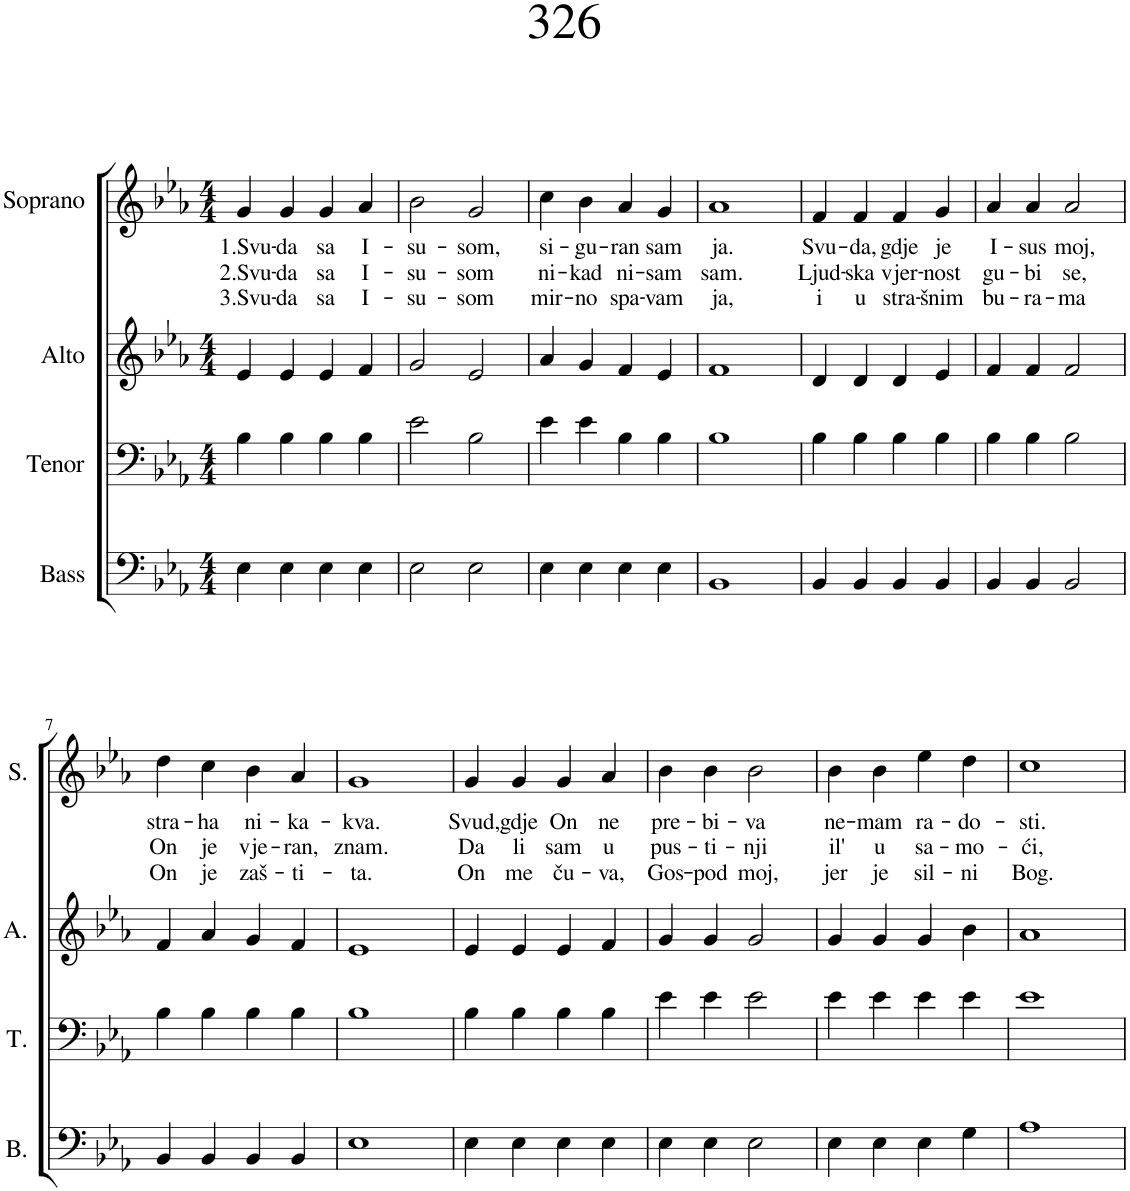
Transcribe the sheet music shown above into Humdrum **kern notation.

**kern	**kern	**kern	**kern	**text	**text	**text
*part4	*part3	*part2	*part1	*part1	*part1	*part1
*staff4	*staff3	*staff2	*staff1	*staff1	*staff1	*staff1
*I"Bass	*I"Tenor	*I"Alto	*I"Soprano	*	*	*
*I'B.	*I'T.	*I'A.	*I'S.	*	*	*
*clefF4	*clefF4	*clefG2	*clefG2	*	*	*
*k[b-e-a-]	*k[b-e-a-]	*k[b-e-a-]	*k[b-e-a-]	*	*	*
*M4/4	*M4/4	*M4/4	*M4/4	*	*	*
=1	=1	=1	=1	=1	=1	=1
!	!	!	!	!LO:LY:b	!LO:LY:b	!LO:LY:b
4E-\	4B-\	4e-/	4g/	1.Svu-	2.Svu-	3.Svu-
!	!	!	!	!LO:LY:b	!LO:LY:b	!LO:LY:b
4E-\	4B-\	4e-/	4g/	-da	-da	-da
!	!	!	!	!LO:LY:b	!LO:LY:b	!LO:LY:b
4E-\	4B-\	4e-/	4g/	sa	sa	sa
!	!	!	!	!LO:LY:b	!LO:LY:b	!LO:LY:b
4E-\	4B-\	4f/	4a-/	I-	I-	I-
=2	=2	=2	=2	=2	=2	=2
!	!	!	!	!LO:LY:b	!LO:LY:b	!LO:LY:b
2E-\	2e-\	2g/	2b-\	-su-	-su-	-su-
!	!	!	!	!LO:LY:b	!LO:LY:b	!LO:LY:b
2E-\	2B-\	2e-/	2g/	-som,	-som	-som
=3	=3	=3	=3	=3	=3	=3
!	!	!	!	!LO:LY:b	!LO:LY:b	!LO:LY:b
4E-\	4e-\	4a-/	4cc\	si-	ni-	mir-
!	!	!	!	!LO:LY:b	!LO:LY:b	!LO:LY:b
4E-\	4e-\	4g/	4b-\	-gu-	-kad	-no
!	!	!	!	!LO:LY:b	!LO:LY:b	!LO:LY:b
4E-\	4B-\	4f/	4a-/	-ran	ni-	spa-
!	!	!	!	!LO:LY:b	!LO:LY:b	!LO:LY:b
4E-\	4B-\	4e-/	4g/	sam	-sam	-vam
=4	=4	=4	=4	=4	=4	=4
!	!	!	!	!LO:LY:b	!LO:LY:b	!LO:LY:b
1BB-	1B-	1f	1a-	ja.	sam.	ja,
=5	=5	=5	=5	=5	=5	=5
!	!	!	!	!LO:LY:b	!LO:LY:b	!LO:LY:b
4BB-/	4B-\	4d/	4f/	Svu-	Ljud-	i
!	!	!	!	!LO:LY:b	!LO:LY:b	!LO:LY:b
4BB-/	4B-\	4d/	4f/	-da,	-ska	u
!	!	!	!	!LO:LY:b	!LO:LY:b	!LO:LY:b
4BB-/	4B-\	4d/	4f/	gdje	vjer-	stra-
!	!	!	!	!LO:LY:b	!LO:LY:b	!LO:LY:b
4BB-/	4B-\	4e-/	4g/	je	-nost	-šnim
=6	=6	=6	=6	=6	=6	=6
!	!	!	!	!LO:LY:b	!LO:LY:b	!LO:LY:b
4BB-/	4B-\	4f/	4a-/	I-	gu-	bu-
!	!	!	!	!LO:LY:b	!LO:LY:b	!LO:LY:b
4BB-/	4B-\	4f/	4a-/	-sus	-bi	-ra-
!	!	!	!	!LO:LY:b	!LO:LY:b	!LO:LY:b
2BB-/	2B-\	2f/	2a-/	moj,	se,	-ma
!!LO:LB:g=z
=7	=7	=7	=7	=7	=7	=7
!	!	!	!	!LO:LY:b	!LO:LY:b	!LO:LY:b
4BB-/	4B-\	4f/	4dd\	stra-	On	On
!	!	!	!	!LO:LY:b	!LO:LY:b	!LO:LY:b
4BB-/	4B-\	4a-/	4cc\	-ha	je	je
!	!	!	!	!LO:LY:b	!LO:LY:b	!LO:LY:b
4BB-/	4B-\	4g/	4b-\	ni-	vje-	zaš-
!	!	!	!	!LO:LY:b	!LO:LY:b	!LO:LY:b
4BB-/	4B-\	4f/	4a-/	-ka-	-ran,	-ti-
=8	=8	=8	=8	=8	=8	=8
!	!	!	!	!LO:LY:b	!LO:LY:b	!LO:LY:b
1E-	1B-	1e-	1g	-kva.	znam.	-ta.
=9	=9	=9	=9	=9	=9	=9
!	!	!	!	!LO:LY:b	!LO:LY:b	!LO:LY:b
4E-\	4B-\	4e-/	4g/	Svud,	Da	On
!	!	!	!	!LO:LY:b	!LO:LY:b	!LO:LY:b
4E-\	4B-\	4e-/	4g/	gdje	li	me
!	!	!	!	!LO:LY:b	!LO:LY:b	!LO:LY:b
4E-\	4B-\	4e-/	4g/	On	sam	ču-
!	!	!	!	!LO:LY:b	!LO:LY:b	!LO:LY:b
4E-\	4B-\	4f/	4a-/	ne	u	-va,
=10	=10	=10	=10	=10	=10	=10
!	!	!	!	!LO:LY:b	!LO:LY:b	!LO:LY:b
4E-\	4e-\	4g/	4b-\	pre-	pus-	Gos-
!	!	!	!	!LO:LY:b	!LO:LY:b	!LO:LY:b
4E-\	4e-\	4g/	4b-\	-bi-	-ti-	-pod
!	!	!	!	!LO:LY:b	!LO:LY:b	!LO:LY:b
2E-\	2e-\	2g/	2b-\	-va	-nji	moj,
=11	=11	=11	=11	=11	=11	=11
!	!	!	!	!LO:LY:b	!LO:LY:b	!LO:LY:b
4E-\	4e-\	4g/	4b-\	ne-	il'	jer
!	!	!	!	!LO:LY:b	!LO:LY:b	!LO:LY:b
4E-\	4e-\	4g/	4b-\	-mam	u	je
!	!	!	!	!LO:LY:b	!LO:LY:b	!LO:LY:b
4E-\	4e-\	4g/	4ee-\	ra-	sa-	sil-
!	!	!	!	!LO:LY:b	!LO:LY:b	!LO:LY:b
4G\	4e-\	4b-\	4dd\	-do-	-mo-	-ni
=12	=12	=12	=12	=12	=12	=12
!	!	!	!	!LO:LY:b	!LO:LY:b	!LO:LY:b
1A-	1e-	1a-	1cc	-sti.	-ći,	Bog.
=	=	=	=	=	=	=
*-	*-	*-	*-	*-	*-	*-
